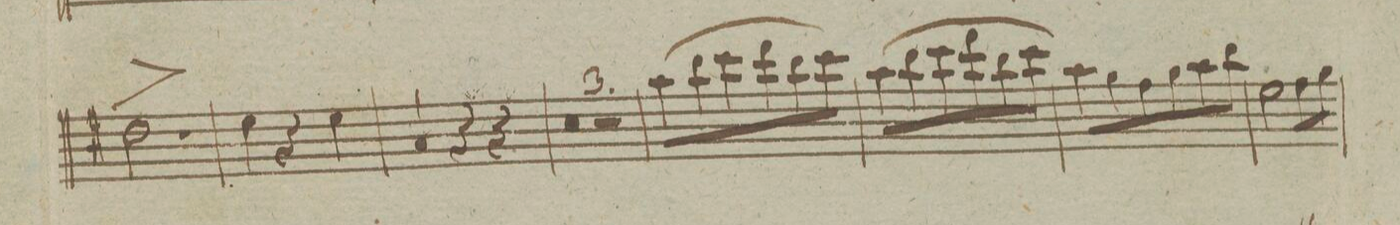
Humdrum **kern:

**kern	**dynam
*I"Fagotto Primo.	*
*clefF4	*
*k[]	*
*M3/4	*
2.F#X^\	.
=98	=98
4G\	.
4r	.
4G\	.
=99	=99
4C/	.
4r	.
4r	.
=100	=100
1.r	.
=101	=101
=102	=102
2.r	.
=103	=103
(8c\L	.
8d\	.
8e\	.
8f\	.
8d\	.
8e\J)	.
=104	=104
(8c\L	.
8d\	.
8e\	.
8f\	.
8d\	.
8e\J)	.
=105	=105
8c\L	.
8B\	.
8A\	.
8B\	.
8c\	.
8d\J	.
=106	=106
2G\	.
8A\L	.
8B\J	.
=107	=107
*-	*-
